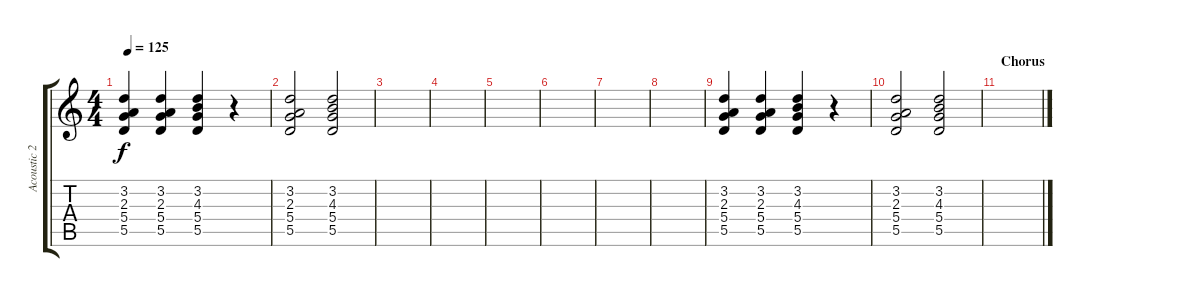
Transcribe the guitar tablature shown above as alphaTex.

\track ("Acoustic 2" "Acoustic 2") {instrument acousticguitarsteel}
\staff {score tabs}
\tuning (E4 B3 G3 D3 A2 E2) {hide}
\ts (4 4)
\tempo 125
\clef g2
\ks c
(3.2 2.3 5.4 5.5).4{dy f} (3.2 2.3 5.4 5.5).4 (3.2 4.3 5.4 5.5).4 r.4 |
(3.2 2.3 5.4 5.5).2 (3.2 4.3 5.4 5.5).2 |
|
|
|
|
|
|
(3.2 2.3 5.4 5.5).4 (3.2 2.3 5.4 5.5).4 (3.2 4.3 5.4 5.5).4 r.4 |
(3.2 2.3 5.4 5.5).2 (3.2 4.3 5.4 5.5).2 |
\section ("" "Chorus")
